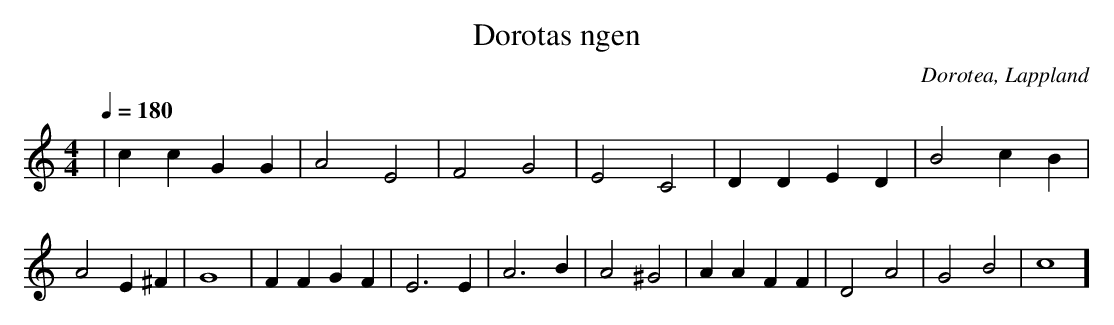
X:1
T:Dorotas ngen
Q:1/4=180
O:Dorotea, Lappland
M:4/4
L:1/16
K:C
| c4 c4 G4 G4 |A8 E8 |F8 G8 | E8 C8 | D4 D4 E4D4 |B8 c4B4 |A8 E4 ^F4 | G16 | F4 F4  G4 F4 |E12  E4 |A12 B4 |  A8  ^G8 |A4 A4 F4 F4 | D8 A8 | G8 B8| c16]
